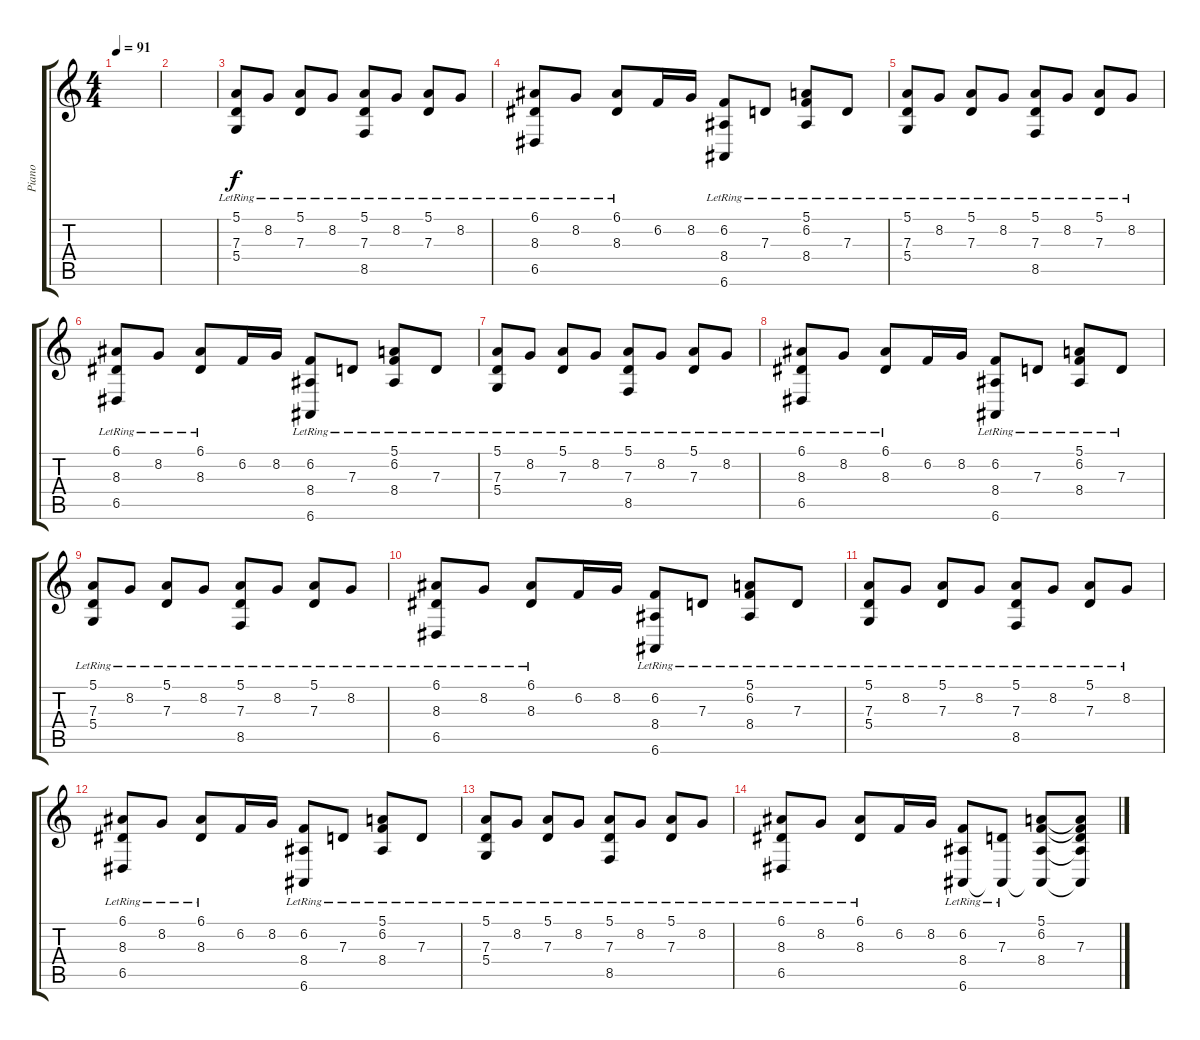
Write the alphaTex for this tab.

\track ("Piano" "Piano") {instrument acousticgrandpiano}
\staff {score tabs}
\tuning (E4 B3 G3 D3 A2 E2) {hide}
\ts (4 4)
\tempo 91
\clef g2
\ks c
|
|
(5.1{lr} 7.3{lr} 5.4{lr}).8 8.2{lr}.8 (5.1{lr} 7.3).8 8.2{lr}.8 (5.1{lr} 7.3{lr} 8.5{lr}).8 8.2{lr}.8 (5.1{lr} 7.3{lr}).8 8.2{lr}.8 |
(6.1{lr} 8.3{lr} 6.5{lr}).8 8.2{lr}.8 (6.1{lr} 8.3{lr}).8 6.2.16 8.2.16 (6.2{lr} 8.4{lr} 6.6{lr}).8 7.3{lr}.8 (5.1{lr} 6.2{lr} 8.4{lr}).8 7.3{lr}.8 |
(5.1{lr} 7.3{lr} 5.4{lr}).8 8.2{lr}.8 (5.1{lr} 7.3).8 8.2{lr}.8 (5.1{lr} 7.3{lr} 8.5{lr}).8 8.2{lr}.8 (5.1{lr} 7.3{lr}).8 8.2{lr}.8 |
(6.1{lr} 8.3{lr} 6.5{lr}).8 8.2{lr}.8 (6.1{lr} 8.3{lr}).8 6.2.16 8.2.16 (6.2{lr} 8.4{lr} 6.6{lr}).8 7.3{lr}.8 (5.1{lr} 6.2{lr} 8.4{lr}).8 7.3{lr}.8 |
(5.1{lr} 7.3{lr} 5.4{lr}).8 8.2{lr}.8 (5.1{lr} 7.3).8 8.2{lr}.8 (5.1{lr} 7.3{lr} 8.5{lr}).8 8.2{lr}.8 (5.1{lr} 7.3{lr}).8 8.2{lr}.8 |
(6.1{lr} 8.3{lr} 6.5{lr}).8 8.2{lr}.8 (6.1{lr} 8.3{lr}).8 6.2.16 8.2.16 (6.2{lr} 8.4{lr} 6.6{lr}).8 7.3{lr}.8 (5.1{lr} 6.2{lr} 8.4{lr}).8 7.3{lr}.8 |
(5.1{lr} 7.3{lr} 5.4{lr}).8 8.2{lr}.8 (5.1{lr} 7.3).8 8.2{lr}.8 (5.1{lr} 7.3{lr} 8.5{lr}).8 8.2{lr}.8 (5.1{lr} 7.3{lr}).8 8.2{lr}.8 |
(6.1{lr} 8.3{lr} 6.5{lr}).8 8.2{lr}.8 (6.1{lr} 8.3{lr}).8 6.2.16 8.2.16 (6.2{lr} 8.4{lr} 6.6{lr}).8 7.3{lr}.8 (5.1{lr} 6.2{lr} 8.4{lr}).8 7.3{lr}.8 |
(5.1{lr} 7.3{lr} 5.4{lr}).8 8.2{lr}.8 (5.1{lr} 7.3).8 8.2{lr}.8 (5.1{lr} 7.3{lr} 8.5{lr}).8 8.2{lr}.8 (5.1{lr} 7.3{lr}).8 8.2{lr}.8 |
(6.1{lr} 8.3{lr} 6.5{lr}).8 8.2{lr}.8 (6.1{lr} 8.3{lr}).8 6.2.16 8.2.16 (6.2{lr} 8.4{lr} 6.6{lr}).8 7.3{lr}.8 (5.1{lr} 6.2{lr} 8.4{lr}).8 7.3{lr}.8 |
(5.1{lr} 7.3{lr} 5.4{lr}).8 8.2{lr}.8 (5.1{lr} 7.3).8 8.2{lr}.8 (5.1{lr} 7.3{lr} 8.5{lr}).8 8.2{lr}.8 (5.1{lr} 7.3{lr}).8 8.2{lr}.8 |
(6.1{lr} 8.3{lr} 6.5{lr}).8 8.2{lr}.8 (6.1{lr} 8.3{lr}).8 6.2.16 8.2.16 (6.2{lr} 8.4{lr} 6.6).8 (7.3{lr} 6.6{t}).8 (5.1 6.2 8.4 6.6{t}).8 (5.1{t} 6.2{t} 7.3 8.4{t} 6.6{t}).8
